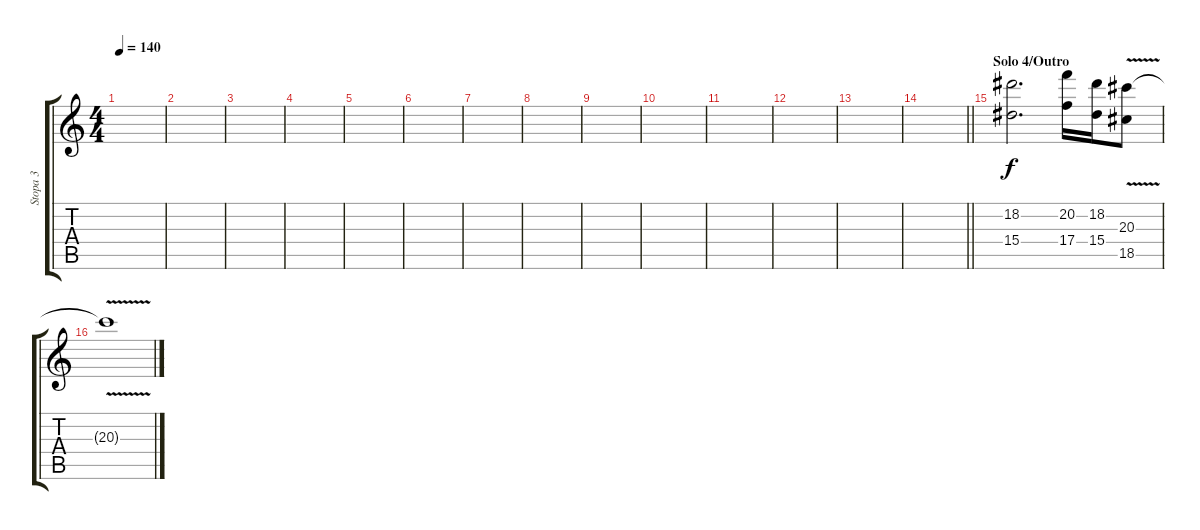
\track ("Stopa 3" "Stopa 3") {instrument overdrivenguitar}
\staff {score tabs}
\tuning (D4 A3 F3 C3 G2 C2) {hide}
\ts (4 4)
\tempo 140
\clef g2
\ks c
|
|
|
|
|
|
|
|
|
|
|
|
|
\barLineRight lightlight
|
\section ("" "Solo 4/Outro")
(18.2 15.4).2{d} (20.2 17.4).16 (18.2 15.4).16 (20.3{v} 18.5{v}).8 |
20.3{t}.1
